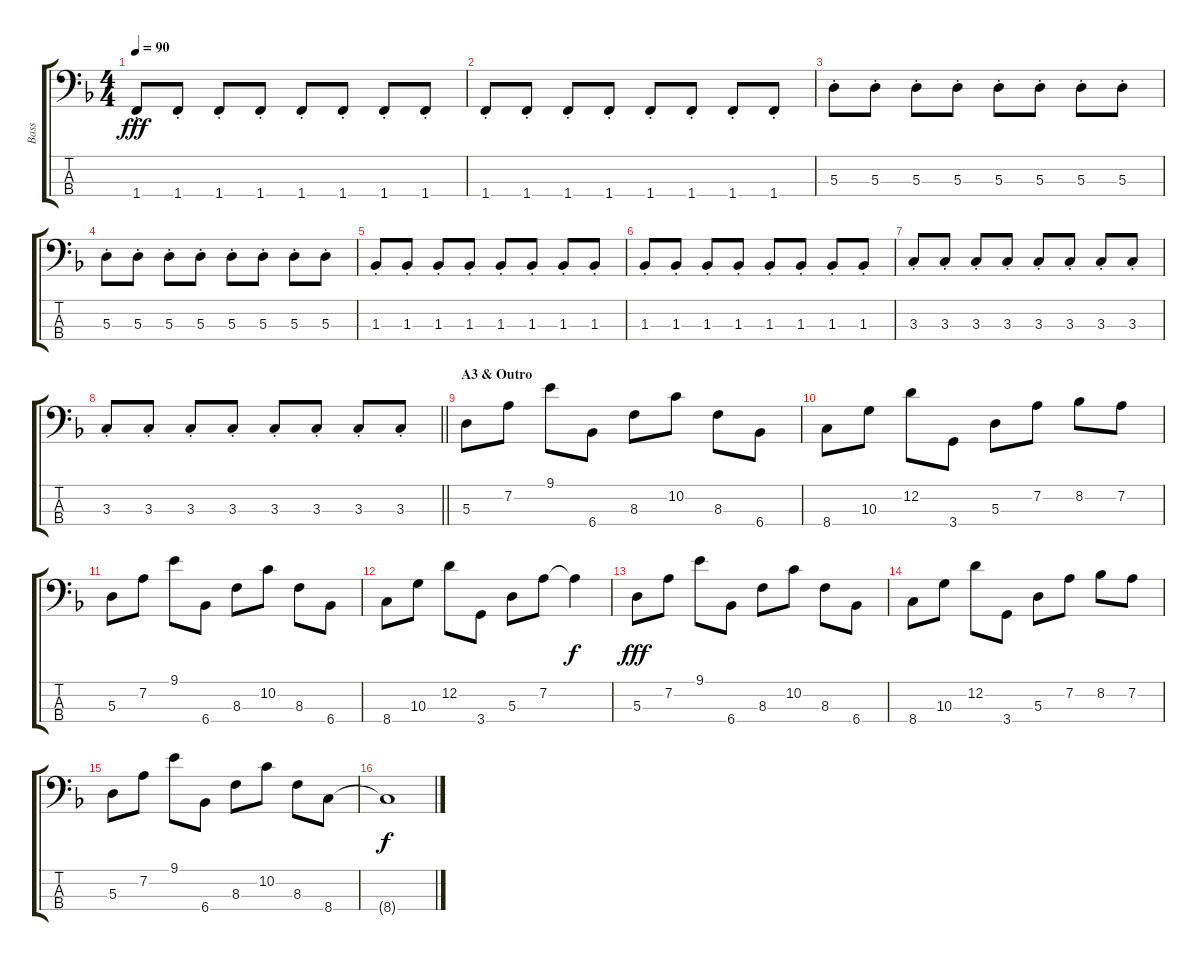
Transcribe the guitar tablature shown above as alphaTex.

\track ("Bass" "Bass") {instrument electricbassfinger}
\staff {score tabs}
\tuning (G2 D2 A1 E1) {hide}
\ts (4 4)
\tempo 90
\clef f4
\ks f
1.4{st}.8{dy fff} 1.4{st}.8 1.4{st}.8 1.4{st}.8 1.4{st}.8 1.4{st}.8 1.4{st}.8 1.4{st}.8 |
1.4{st}.8 1.4{st}.8 1.4{st}.8 1.4{st}.8 1.4{st}.8 1.4{st}.8 1.4{st}.8 1.4{st}.8 |
5.3{st}.8 5.3{st}.8 5.3{st}.8 5.3{st}.8 5.3{st}.8 5.3{st}.8 5.3{st}.8 5.3{st}.8 |
5.3{st}.8 5.3{st}.8 5.3{st}.8 5.3{st}.8 5.3{st}.8 5.3{st}.8 5.3{st}.8 5.3{st}.8 |
1.3{st}.8 1.3{st}.8 1.3{st}.8 1.3{st}.8 1.3{st}.8 1.3{st}.8 1.3{st}.8 1.3{st}.8 |
1.3{st}.8 1.3{st}.8 1.3{st}.8 1.3{st}.8 1.3{st}.8 1.3{st}.8 1.3{st}.8 1.3{st}.8 |
3.3{st}.8 3.3{st}.8 3.3{st}.8 3.3{st}.8 3.3{st}.8 3.3{st}.8 3.3{st}.8 3.3{st}.8 |
\barLineRight lightlight
3.3{st}.8 3.3{st}.8 3.3{st}.8 3.3{st}.8 3.3{st}.8 3.3{st}.8 3.3{st}.8 3.3{st}.8 |
\section ("" "A3 & Outro")
5.3.8 7.2.8 9.1.8 6.4.8 8.3.8 10.2.8 8.3.8 6.4.8 |
8.4.8 10.3.8 12.2.8 3.4.8 5.3.8 7.2.8 8.2.8 7.2.8 |
5.3.8 7.2.8 9.1.8 6.4.8 8.3.8 10.2.8 8.3.8 6.4.8 |
8.4.8 10.3.8 12.2.8 3.4.8 5.3.8 7.2.8 7.2{t}.4{dy f} |
5.3.8{dy fff} 7.2.8 9.1.8 6.4.8 8.3.8 10.2.8 8.3.8 6.4.8 |
8.4.8 10.3.8 12.2.8 3.4.8 5.3.8 7.2.8 8.2.8 7.2.8 |
5.3.8 7.2.8 9.1.8 6.4.8 8.3.8 10.2.8 8.3.8 8.4.8 |
8.4{t}.1{dy f}
